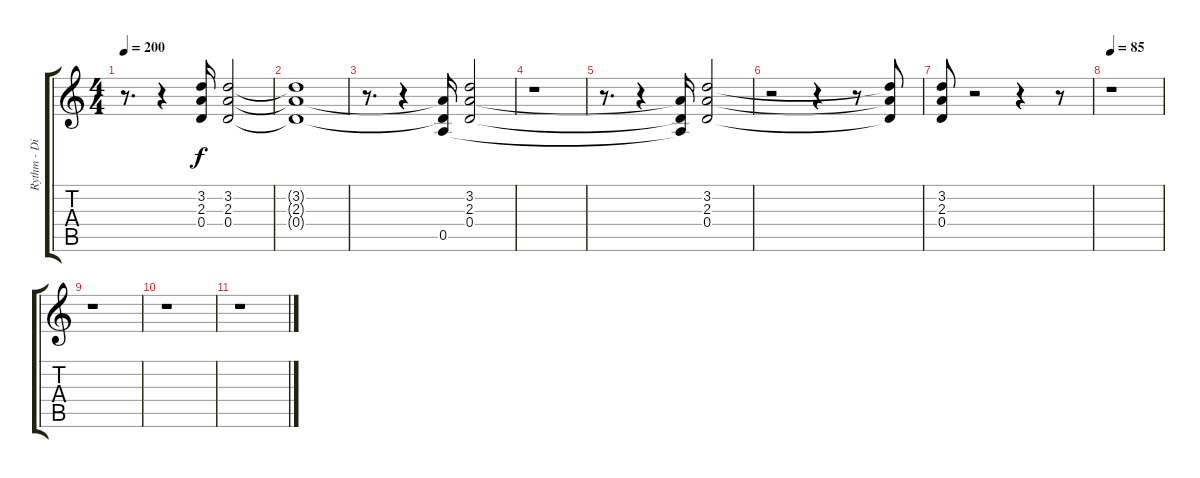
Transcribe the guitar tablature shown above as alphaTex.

\track ("Rythm - Distortion" "Rythm - Di") {instrument overdrivenguitar}
\staff {score tabs}
\tuning (E4 B3 G3 D3 A2 E2) {hide}
\ts (4 4)
\tempo 200
\clef g2
\ks c
r.8{d dy f} r.4 (3.2{t} 2.3{t} 0.4{t}).16 (3.2 2.3 0.4).2 |
(3.2{t} 2.3{t} 0.4{t}).1 |
r.8{d} r.4 (2.3{t} 0.4{t} 0.5).16 (3.2 2.3 0.4).2 |
r.1 |
r.8{d} r.4 (2.3{t} 0.4{t} 0.5{t}).16 (3.2 2.3 0.4).2 |
r.2 r.4 r.8 (3.2{t} 2.3{t} 0.4{t}).8 |
(3.2 2.3 0.4).8 r.2 r.4 r.8 |
\tempo 85
r.1 |
r.1 |
r.1 |
r.1
